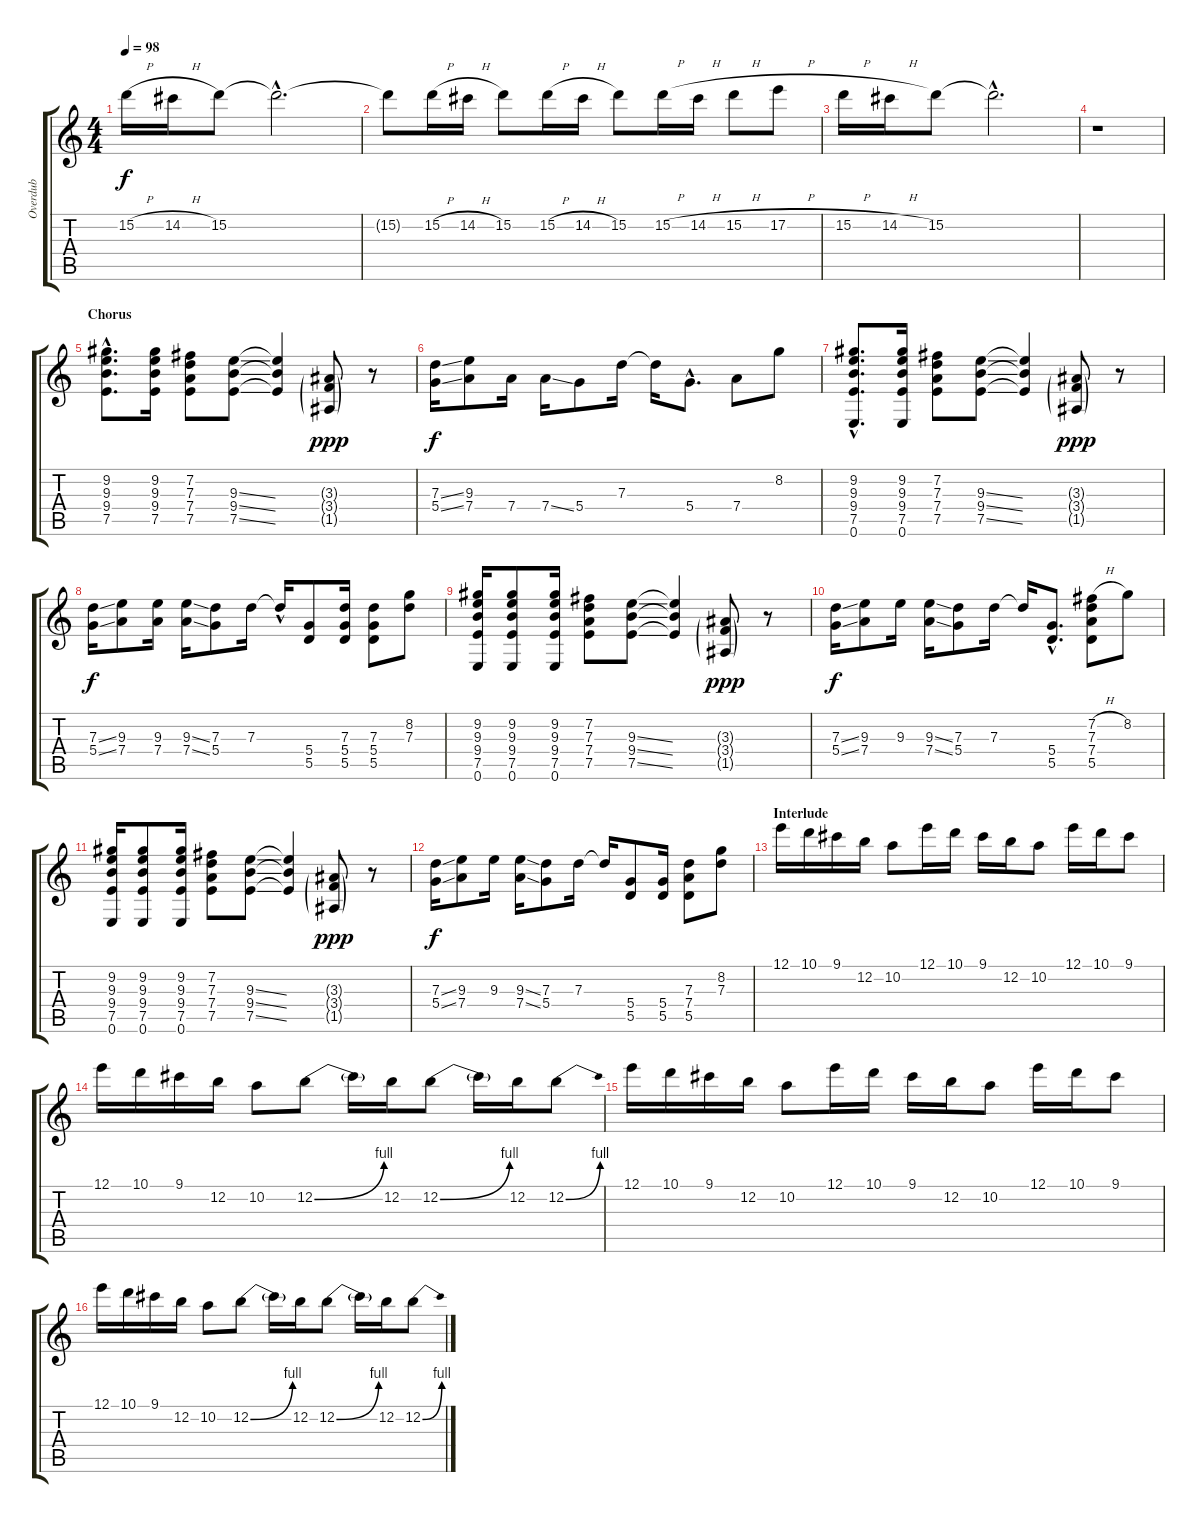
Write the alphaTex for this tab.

\track ("Overdub" "Overdub") {instrument fretlessbass}
\staff {score tabs}
\tuning (E4 B3 G3 D3 A2 E2) {hide}
\ts (4 4)
\tempo 98
\clef g2
\ks c
15.2{h}.16{dy f} 14.2{h}.16 15.2.8 15.2{hac t}.2{d} |
15.2{t}.8 15.2{h}.16 14.2{h}.16 15.2.8 15.2{h}.16 14.2{h}.16 15.2.8 15.2{h}.16 14.2{h}.16 15.2{h}.8 17.2{h}.8 |
15.2{h}.16 14.2{h}.16 15.2.8 15.2{hac t}.2{d} |
r.1 |
\section ("" "Chorus")
(9.2{hac} 9.3{hac} 9.4{hac} 7.5{hac}).8{d} (9.2 9.3 9.4 7.5).16 (7.2 7.3 7.4 7.5).8 (9.3{ss} 9.4{ss} 7.5{ss}).8 (9.3{t} 9.4{t} 7.5{t}).4 (3.3{g} 3.4{g} 1.5{g}).8{dy ppp} r.8 |
(7.3{ss} 5.4{ss}).16{dy f} (9.3 7.4).8 7.4.16 7.4{ss}.16 5.4.8 7.3.16 7.3{t}.16 5.4{hac}.8{d} 7.4.8 8.2.8 |
(9.2{hac} 9.3{hac} 9.4{hac} 7.5{hac} 0.6{hac}).8{d} (9.2 9.3 9.4 7.5 0.6).16 (7.2 7.3 7.4 7.5).8 (9.3{ss} 9.4{ss} 7.5{ss}).8 (9.3{t} 9.4{t} 7.5{t}).4 (3.3{g} 3.4{g} 1.5{g}).8{dy ppp} r.8 |
(7.3{ss} 5.4{ss}).16{dy f} (9.3 7.4).8 (9.3 7.4).16 (9.3{ss} 7.4{ss}).16 (7.3 5.4).8 7.3.16 7.3{hac t}.16 (5.4 5.5).8 (7.3 5.4 5.5).16 (7.3 5.4 5.5).8 (8.2 7.3).8 |
(9.2 9.3 9.4 7.5 0.6).16 (9.2 9.3 9.4 7.5 0.6).8 (9.2 9.3 9.4 7.5 0.6).16 (7.2 7.3 7.4 7.5).8 (9.3{ss} 9.4{ss} 7.5{ss}).8 (9.3{t} 9.4{t} 7.5{t}).4 (3.3{g} 3.4{g} 1.5{g}).8{dy ppp} r.8 |
(7.3{ss} 5.4{ss}).16{dy f} (9.3 7.4).8 9.3.16 (9.3{ss} 7.4{ss}).16 (7.3 5.4).8 7.3.16 7.3{t}.16 (5.4{hac} 5.5{hac}).8{d} (7.2{h} 7.3 7.4 5.5).8 8.2.8 |
(9.2 9.3 9.4 7.5 0.6).16 (9.2 9.3 9.4 7.5 0.6).8 (9.2 9.3 9.4 7.5 0.6).16 (7.2 7.3 7.4 7.5).8 (9.3{ss} 9.4{ss} 7.5{ss}).8 (9.3{t} 9.4{t} 7.5{t}).4 (3.3{g} 3.4{g} 1.5{g}).8{dy ppp} r.8 |
(7.3{ss} 5.4{ss}).16{dy f} (9.3 7.4).8 9.3.16 (9.3{ss} 7.4{ss}).16 (7.3 5.4).8 7.3.16 7.3{t}.16 (5.4 5.5).8 (5.4 5.5).16 (7.3 7.4 5.5).8 (8.2 7.3).8 |
\section ("" "Interlude")
12.1.16 10.1.16 9.1.16 12.2.16 10.2.8 12.1.16 10.1.16 9.1.16 12.2.16 10.2.8 12.1.16 10.1.16 9.1.8 |
12.1.16 10.1.16 9.1.16 12.2.16 10.2.8 12.2{be (bend 0 0 60 4)}.8 12.2{t}.16 12.2.16 12.2{be (bend 0 0 60 4)}.8 12.2{t}.16 12.2.16 12.2{be (bend 0 0 60 4)}.8 |
12.1.16 10.1.16 9.1.16 12.2.16 10.2.8 12.1.16 10.1.16 9.1.16 12.2.16 10.2.8 12.1.16 10.1.16 9.1.8 |
12.1.16 10.1.16 9.1.16 12.2.16 10.2.8 12.2{be (bend 0 0 60 4)}.8 12.2{t}.16 12.2.16 12.2{be (bend 0 0 60 4)}.8 12.2{t}.16 12.2.16 12.2{be (bend 0 0 60 4)}.8
